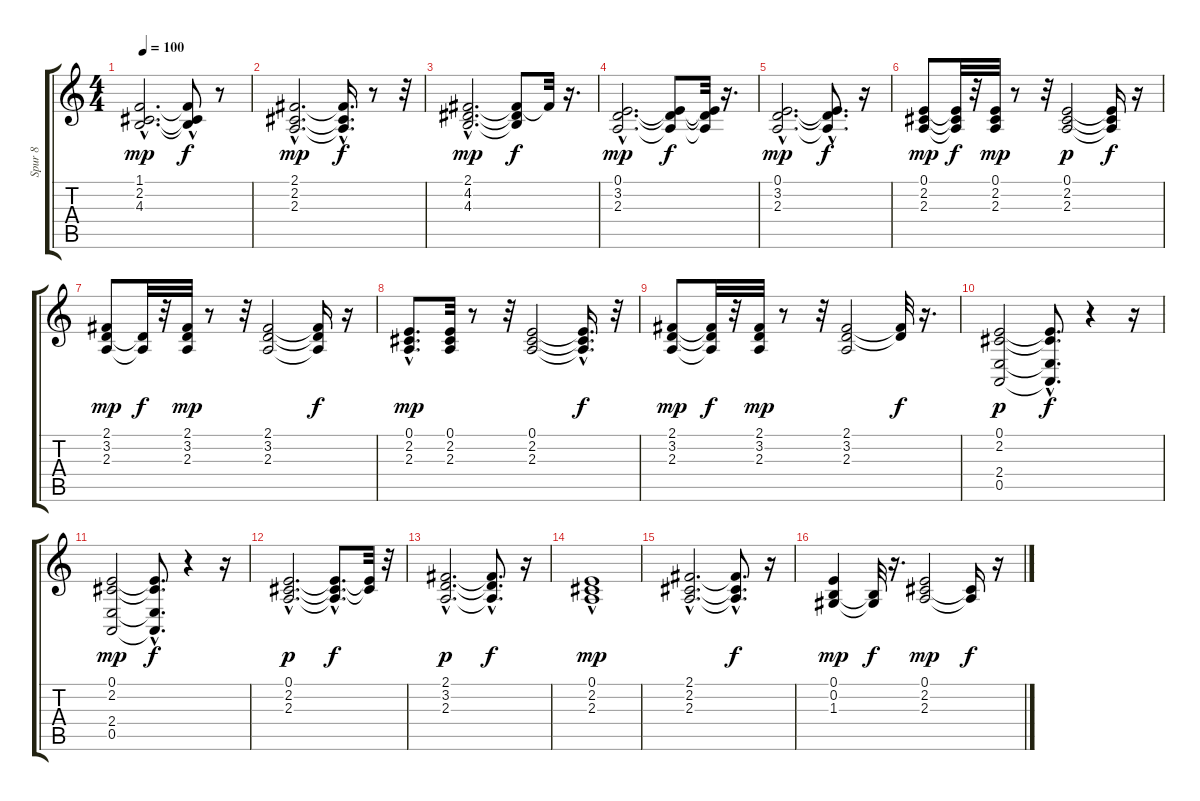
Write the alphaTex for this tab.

\track ("Spur 8" "Spur 8") {instrument pad3polysynth}
\staff {score tabs}
\tuning (E4 B3 G3 D3 A2 E2) {hide}
\ts (4 4)
\tempo 100
\clef g2
\ks c
(1.1{hac} 2.2{hac} 4.3{hac}).2{d dy mp} (1.1{hac t} 2.2{hac t} 4.3{t}).8{dy f} r.8 |
(2.1{hac} 2.2{hac} 2.3{hac}).2{d dy mp} (2.1{t} 2.2{hac t} 2.3{hac t}).16{d dy f} r.8 r.32 |
(2.1{hac} 4.2{hac} 4.3{hac}).2{d dy mp} (2.1{t} 4.2{t} 4.3{t}).8{dy f} 2.1{t}.32 r.16{d} |
(0.1{hac} 3.2{hac} 2.3{hac}).2{d dy mp} (0.1{t} 3.2{t} 2.3{t}).8{dy f} (0.1{t} 3.2{t} 2.3{t}).32 r.16{d} |
(0.1{hac} 3.2{hac} 2.3{hac}).2{d dy mp} (0.1{t} 3.2{t} 2.3{hac t}).8{d dy f} r.16 |
(0.1 2.2 2.3).8{dy mp} (0.1{t} 2.2{t} 2.3{t}).32{dy f} r.32 (0.1 2.2 2.3).32{dy mp} r.8 r.32 (0.1 2.2 2.3).2{dy p} (0.1{t} 2.2{t} 2.3{t}).16{dy f} r.16 |
(2.1 3.2 2.3).8{dy mp} (3.2{t} 2.3{t}).32{dy f} r.32 (2.1 3.2 2.3).32{dy mp} r.8 r.32 (2.1 3.2 2.3).2 (2.1{t} 3.2{t} 2.3{t}).16{dy f} r.16 |
(0.1{hac} 2.2 2.3).8{d dy mp} (0.1 2.2 2.3).32 r.8 r.32 (0.1 2.2 2.3).2 (0.1{t} 2.2{hac t} 2.3{t}).16{d dy f} r.32 |
(2.1 3.2 2.3).8{dy mp} (2.1{t} 3.2{t} 2.3{t}).32{dy f} r.32 (2.1 3.2 2.3).32{dy mp} r.8 r.32 (2.1 3.2 2.3).2 (2.1{t} 3.2{t}).32{dy f} r.16{d} |
(0.1 2.2 2.4 0.5).2{dy p} (0.1{t} 2.2{t} 2.4{t} 0.5{hac t}).8{d dy f} r.4 r.16 |
(0.1 2.2 2.4 0.5).2{dy mp} (0.1{hac t} 2.2{hac t} 2.4{hac t} 0.5{hac t}).8{d dy f} r.4 r.16 |
(0.1{hac} 2.2{hac} 2.3{hac}).2{d dy p} (0.1{hac t} 2.2{hac t} 2.3{t}).8{d dy f} (0.1{t} 2.2{t}).32 r.32 |
(2.1{hac} 3.2{hac} 2.3{hac}).2{d dy p} (2.1{hac t} 3.2{hac t} 2.3{hac t}).8{d dy f} r.16 |
(0.1 2.2{hac} 2.3{hac}).1{dy mp} |
(2.1{hac} 2.2{hac} 2.3{hac}).2{d} (2.1{t} 2.2{hac t} 2.3{t}).8{d dy f} r.16 |
(0.1 0.2 1.3).4{dy mp} (0.2{t} 1.3{t}).32{dy f} r.16{d} (0.1 2.2 2.3).2{dy mp} (2.2{t} 2.3{t}).16{dy f} r.16
